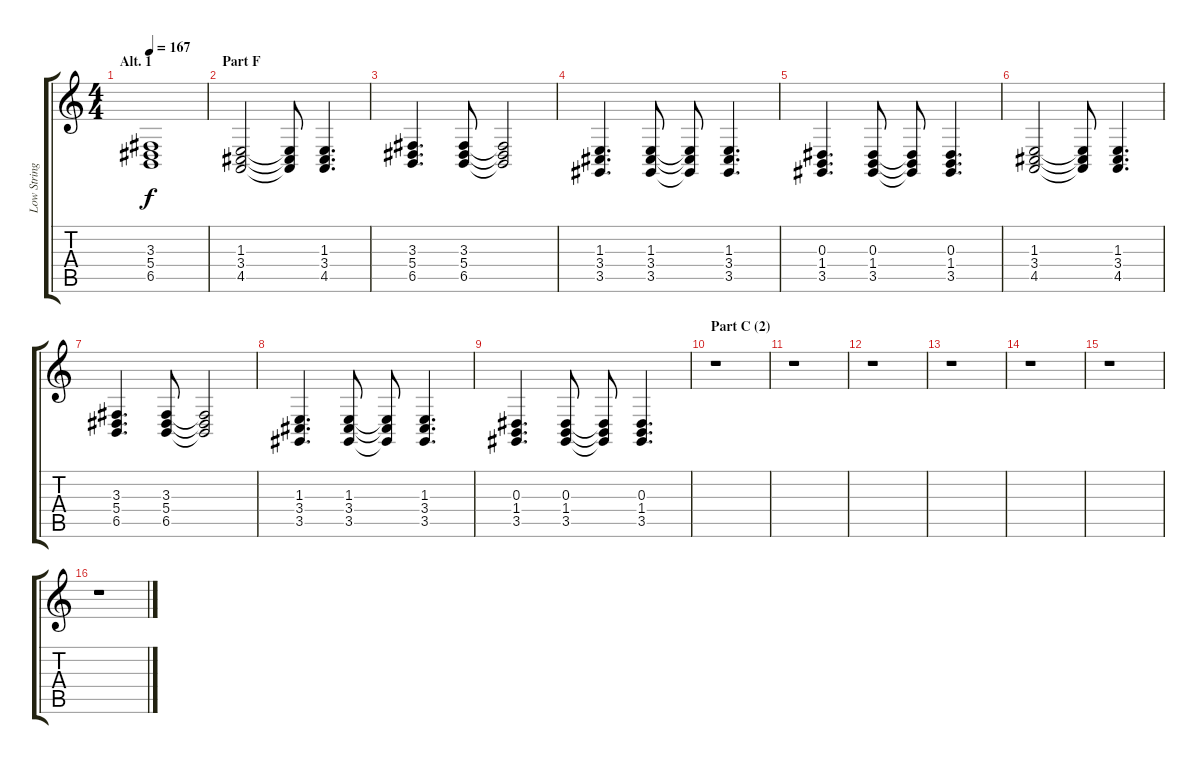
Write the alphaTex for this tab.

\track ("Low Strings" "Low String") {mute instrument stringensemble1}
\staff {score tabs}
\tuning (C4 G3 Eb3 Bb2 F2 C2) {hide}
\ts (4 4)
\section ("" "Alt. 1")
\tempo 167
\clef g2
\ks c
(3.3 5.4 6.5).1{dy f} |
\section ("" "Part F")
(1.3 3.4 4.5).2 (1.3{t} 3.4{t} 4.5{t}).8 (1.3 3.4 4.5).4{d} |
(3.3 5.4 6.5).4{d} (3.3 5.4 6.5).8 (3.3{t} 5.4{t} 6.5{t}).2 |
(1.3 3.4 3.5).4{d} (1.3 3.4 3.5).8 (1.3{t} 3.4{t} 3.5{t}).8 (1.3 3.4 3.5).4{d} |
(0.3 1.4 3.5).4{d} (0.3 1.4 3.5).8 (0.3{t} 1.4{t} 3.5{t}).8 (0.3 1.4 3.5).4{d} |
(1.3 3.4 4.5).2 (1.3{t} 3.4{t} 4.5{t}).8 (1.3 3.4 4.5).4{d} |
(3.3 5.4 6.5).4{d} (3.3 5.4 6.5).8 (3.3{t} 5.4{t} 6.5{t}).2 |
(1.3 3.4 3.5).4{d} (1.3 3.4 3.5).8 (1.3{t} 3.4{t} 3.5{t}).8 (1.3 3.4 3.5).4{d} |
(0.3 1.4 3.5).4{d} (0.3 1.4 3.5).8 (0.3{t} 1.4{t} 3.5{t}).8 (0.3 1.4 3.5).4{d} |
\section ("" "Part C (2)")
r.1 |
r.1 |
r.1 |
r.1 |
r.1 |
r.1 |
r.1
